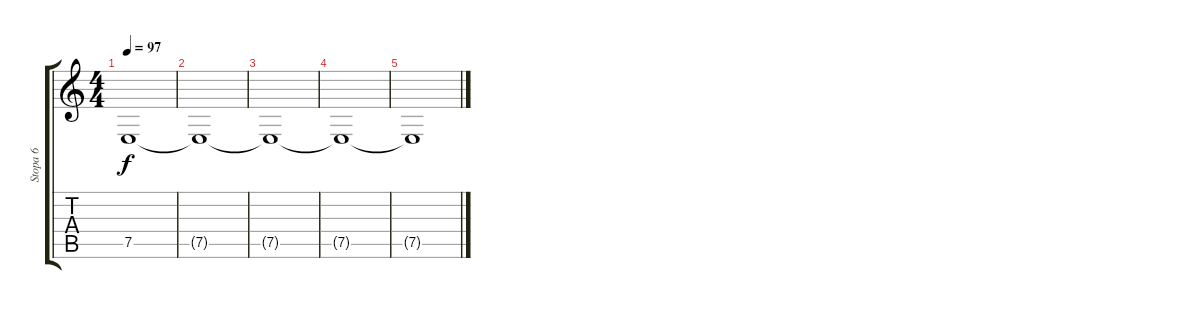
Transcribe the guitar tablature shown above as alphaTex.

\track ("Stopa 6" "Stopa 6") {instrument synthstrings2}
\staff {score tabs}
\tuning (E4 B3 G3 D3 A2 E2) {hide}
\ts (4 4)
\tempo 97
\clef g2
\ks c
7.5{t}.1{dy f} |
7.5{t}.1 |
7.5{t}.1 |
7.5{t}.1 |
7.5{t}.1
